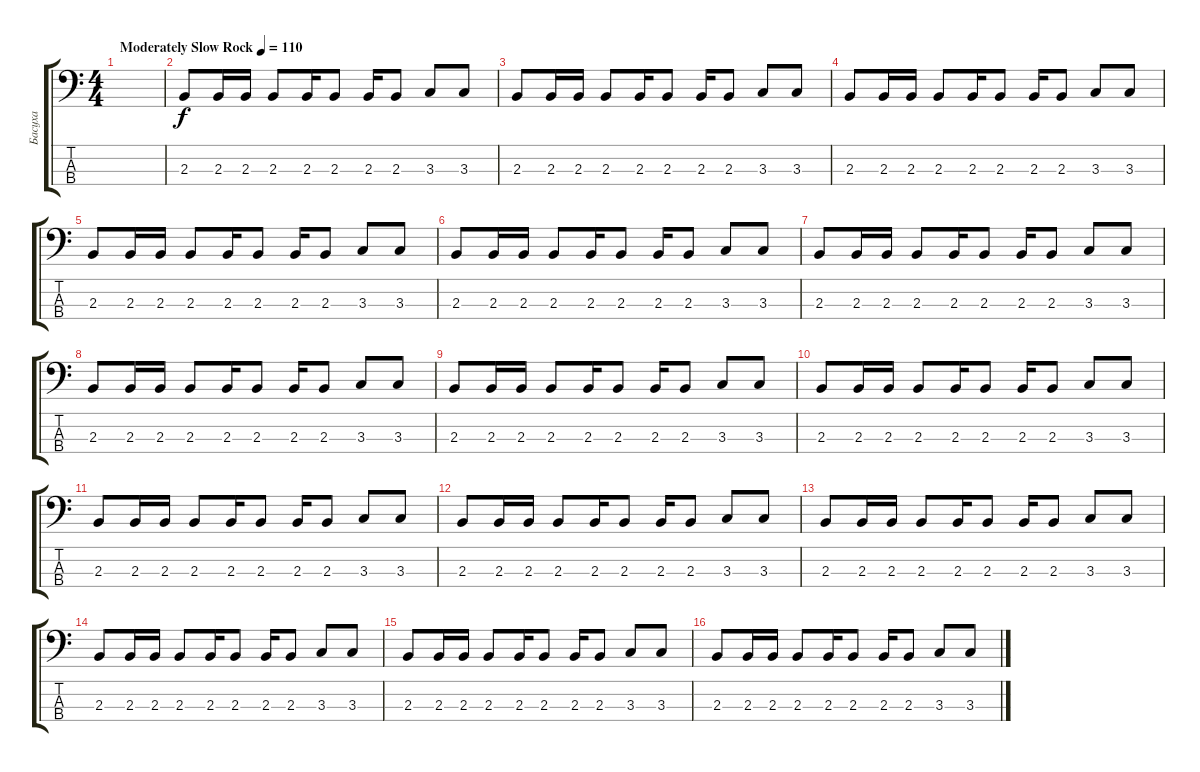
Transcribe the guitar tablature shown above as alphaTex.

\track ("Басуха" "Басуха") {instrument electricbassfinger}
\staff {score tabs}
\tuning (G2 D2 A1 E1) {hide}
\ts (4 4)
\tempo (110 "Moderately Slow Rock")
\clef f4
\ks c
|
2.3.8 2.3.16 2.3.16 2.3.8 2.3.16 2.3.8 2.3.16 2.3.8 3.3.8 3.3.8 |
2.3.8 2.3.16 2.3.16 2.3.8 2.3.16 2.3.8 2.3.16 2.3.8 3.3.8 3.3.8 |
2.3.8 2.3.16 2.3.16 2.3.8 2.3.16 2.3.8 2.3.16 2.3.8 3.3.8 3.3.8 |
2.3.8 2.3.16 2.3.16 2.3.8 2.3.16 2.3.8 2.3.16 2.3.8 3.3.8 3.3.8 |
2.3.8 2.3.16 2.3.16 2.3.8 2.3.16 2.3.8 2.3.16 2.3.8 3.3.8 3.3.8 |
2.3.8 2.3.16 2.3.16 2.3.8 2.3.16 2.3.8 2.3.16 2.3.8 3.3.8 3.3.8 |
2.3.8 2.3.16 2.3.16 2.3.8 2.3.16 2.3.8 2.3.16 2.3.8 3.3.8 3.3.8 |
2.3.8 2.3.16 2.3.16 2.3.8 2.3.16 2.3.8 2.3.16 2.3.8 3.3.8 3.3.8 |
2.3.8 2.3.16 2.3.16 2.3.8 2.3.16 2.3.8 2.3.16 2.3.8 3.3.8 3.3.8 |
2.3.8 2.3.16 2.3.16 2.3.8 2.3.16 2.3.8 2.3.16 2.3.8 3.3.8 3.3.8 |
2.3.8 2.3.16 2.3.16 2.3.8 2.3.16 2.3.8 2.3.16 2.3.8 3.3.8 3.3.8 |
2.3.8 2.3.16 2.3.16 2.3.8 2.3.16 2.3.8 2.3.16 2.3.8 3.3.8 3.3.8 |
2.3.8 2.3.16 2.3.16 2.3.8 2.3.16 2.3.8 2.3.16 2.3.8 3.3.8 3.3.8 |
2.3.8 2.3.16 2.3.16 2.3.8 2.3.16 2.3.8 2.3.16 2.3.8 3.3.8 3.3.8 |
2.3.8 2.3.16 2.3.16 2.3.8 2.3.16 2.3.8 2.3.16 2.3.8 3.3.8 3.3.8
